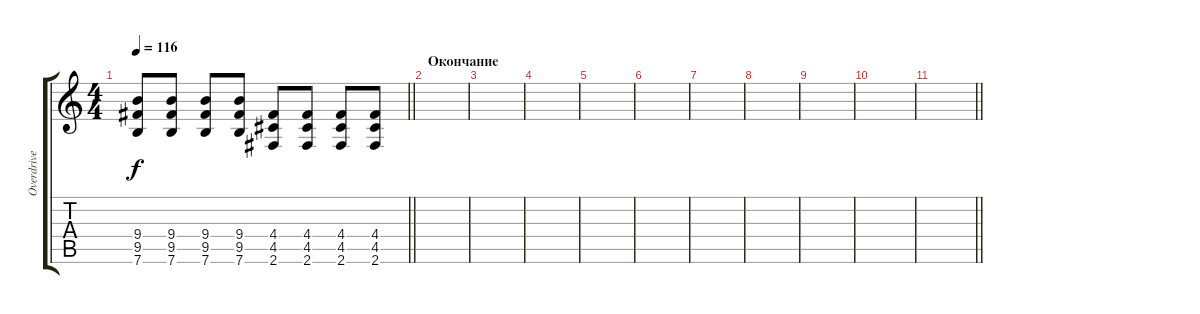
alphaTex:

\track ("Overdrive" "Overdrive") {instrument overdrivenguitar}
\staff {score tabs}
\tuning (E4 B3 G3 D3 A2 E2) {hide}
\ts (4 4)
\tempo 116
\clef g2
\barLineRight lightlight
\ks c
(9.4 9.5 7.6).8{dy f} (9.4 9.5 7.6).8 (9.4 9.5 7.6).8 (9.4 9.5 7.6).8 (4.4 4.5 2.6).8 (4.4 4.5 2.6).8 (4.4 4.5 2.6).8 (4.4 4.5 2.6).8 |
\section ("" "Окончание")
|
|
|
|
|
|
|
|
|
\barLineRight lightlight
